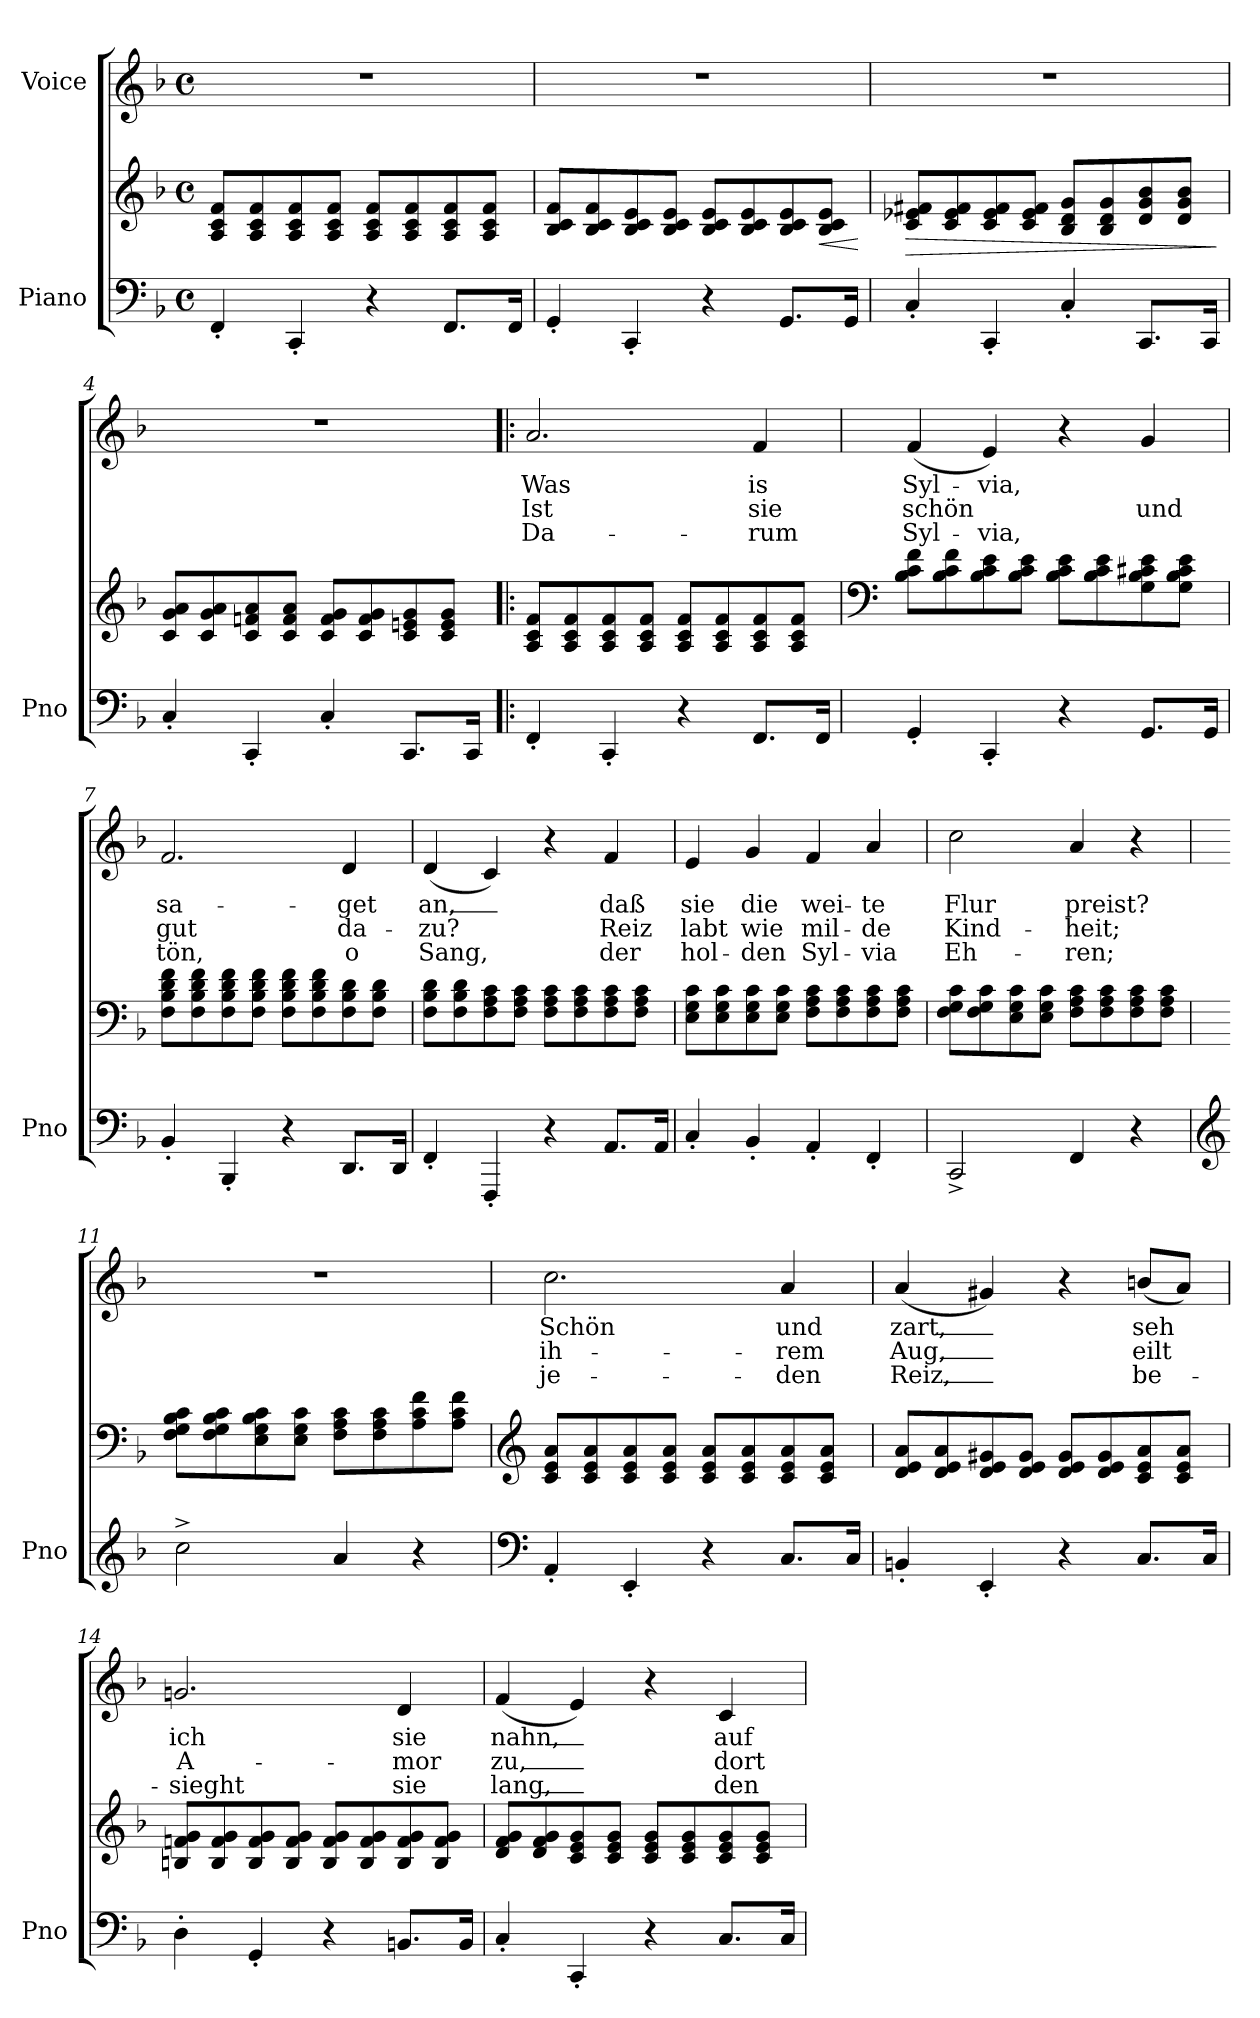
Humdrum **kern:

**kern	**kern	**dynam	**kern	**text	**text	**text
*part2	*part2	*part2	*part1	*part1	*part1	*part1
*staff3	*staff2	*staff2/3	*staff1	*staff1	*staff1	*staff1
*I"Piano	*	*	*I"Voice	*	*	*
*I'Pno	*	*	*	*	*	*
*clefF4	*clefG2	*	*clefG2	*	*	*
*k[b-]	*k[b-]	*	*k[b-]	*	*	*
*M4/4	*M4/4	*	*M4/4	*	*	*
*met(c)	*met(c)	*	*met(c)	*	*	*
=1	=1	=1	=1	=1	=1	=1
4FF'/	8A/ 8c/ 8f/L	.	1r	.	.	.
.	8A/ 8c/ 8f/	.	.	.	.	.
4CC'/	8A/ 8c/ 8f/	.	.	.	.	.
.	8A/ 8c/ 8f/J	.	.	.	.	.
4r	8A/ 8c/ 8f/L	.	.	.	.	.
.	8A/ 8c/ 8f/	.	.	.	.	.
8.FF/L	8A/ 8c/ 8f/	.	.	.	.	.
.	8A/ 8c/ 8f/J	.	.	.	.	.
16FF/Jk	.	.	.	.	.	.
=2	=2	=2	=2	=2	=2	=2
4GG'/	8B-/ 8c/ 8f/L	.	1r	.	.	.
.	8B-/ 8c/ 8f/	.	.	.	.	.
4CC'/	8B-/ 8c/ 8e/	.	.	.	.	.
.	8B-/ 8c/ 8e/J	.	.	.	.	.
4r	8B-/ 8c/ 8e/L	.	.	.	.	.
.	8B-/ 8c/ 8e/	.	.	.	.	.
8.GG/L	8B-/ 8c/ 8e/	.	.	.	.	.
!	!	!LO:HP:b	!	!	!	!
.	8B-/ 8c/ 8e/J	<	.	.	.	.
16GG/Jk	.	.	.	.	.	.
.	.	[	.	.	.	.
=3	=3	=3	=3	=3	=3	=3
!	!	!LO:HP:b	!	!	!	!
4C'/	8c/ 8e-X/ 8f#X/L	>	1r	.	.	.
.	8c/ 8e-/ 8f#/	.	.	.	.	.
4CC'/	8c/ 8e-/ 8f#/	.	.	.	.	.
.	8c/ 8e-/ 8f#/J	.	.	.	.	.
4C'/	8B-/ 8d/ 8g/L	.	.	.	.	.
.	8B-/ 8d/ 8g/	.	.	.	.	.
8.CC/L	8d/ 8g/ 8b-/	.	.	.	.	.
.	8d/ 8g/ 8b-/J	.	.	.	.	.
16CC/Jk	.	.	.	.	.	.
.	.	]	.	.	.	.
!!LO:LB:g=z
=4	=4	=4	=4	=4	=4	=4
4C'/	8c/ 8g/ 8a/L	.	1r	.	.	.
.	8c/ 8g/ 8a/	.	.	.	.	.
4CC'/	8c/ 8fn/ 8a/	.	.	.	.	.
.	8c/ 8f/ 8a/J	.	.	.	.	.
4C'/	8c/ 8f/ 8g/L	.	.	.	.	.
.	8c/ 8f/ 8g/	.	.	.	.	.
8.CC/L	8c/ 8en/ 8g/	.	.	.	.	.
.	8c/ 8e/ 8g/J	.	.	.	.	.
16CC/Jk	.	.	.	.	.	.
=5!|:	=5!|:	=5!|:	=5!|:	=5!|:	=5!|:	=5!|:
!	!	!	!	!LO:LY:b	!LO:LY:b	!LO:LY:b
4FF'/	8A/ 8c/ 8f/L	.	2.a/	Was	Ist	Da-
.	8A/ 8c/ 8f/	.	.	.	.	.
4CC'/	8A/ 8c/ 8f/	.	.	.	.	.
.	8A/ 8c/ 8f/J	.	.	.	.	.
4r	8A/ 8c/ 8f/L	.	.	.	.	.
.	8A/ 8c/ 8f/	.	.	.	.	.
!	!	!	!	!LO:LY:b	!LO:LY:b	!LO:LY:b
8.FF/L	8A/ 8c/ 8f/	.	4f/	is	sie	-rum
.	8A/ 8c/ 8f/J	.	.	.	.	.
16FF/Jk	.	.	.	.	.	.
=6	=6	=6	=6	=6	=6	=6
*	*clefF4	*	*	*	*	*
!	!	!	!	!LO:LY:b	!LO:LY:b	!LO:LY:b
4GG'/	8B-\ 8c\ 8f\L	.	(<4f/	Syl-	schön	Syl-
.	8B-\ 8c\ 8f\	.	.	.	.	.
!	!	!	!	!LO:LY:b	!	!LO:LY:b
4CC'/	8B-\ 8c\ 8e\	.	4e/)	-via,	.	-via,
.	8B-\ 8c\ 8e\J	.	.	.	.	.
4r	8B-\ 8c\ 8e\L	.	4r	.	.	.
.	8B-\ 8c\ 8e\	.	.	.	.	.
!	!	!	!	!	!LO:LY:b	!
8.GG/L	8G\ 8B-\ 8c#X\ 8e\	.	4g/	.	und	.
.	8G\ 8B-\ 8c#\ 8e\J	.	.	.	.	.
16GG/Jk	.	.	.	.	.	.
!!LO:LB:g=z
=7	=7	=7	=7	=7	=7	=7
!	!	!	!	!LO:LY:b	!LO:LY:b	!LO:LY:b
4BB-'/	8F\ 8B-\ 8d\ 8f\L	.	2.f/	sa-	gut	tön,
.	8F\ 8B-\ 8d\ 8f\	.	.	.	.	.
4BBB-'/	8F\ 8B-\ 8d\ 8f\	.	.	.	.	.
.	8F\ 8B-\ 8d\ 8f\J	.	.	.	.	.
4r	8F\ 8B-\ 8d\ 8f\L	.	.	.	.	.
.	8F\ 8B-\ 8d\ 8f\	.	.	.	.	.
!	!	!	!	!LO:LY:b	!LO:LY:b	!LO:LY:b
8.DD/L	8F\ 8B-\ 8d\	.	4d/	-get	da-	o
.	8F\ 8B-\ 8d\J	.	.	.	.	.
16DD/Jk	.	.	.	.	.	.
=8	=8	=8	=8	=8	=8	=8
!	!	!	!	!LO:LY:b	!LO:LY:b	!LO:LY:b
4FF'/	8F\ 8B-\ 8d\L	.	(<4d/	an,_	zu?	Sang,
.	8F\ 8B-\ 8d\	.	.	.	.	.
4FFF'/	8F\ 8A\ 8c\	.	4c/)	.	.	.
.	8F\ 8A\ 8c\J	.	.	.	.	.
4r	8F\ 8A\ 8c\L	.	4r	.	.	.
.	8F\ 8A\ 8c\	.	.	.	.	.
!	!	!	!	!LO:LY:b	!LO:LY:b	!LO:LY:b
8.AA/L	8F\ 8A\ 8c\	.	4f/	daß	Reiz	der
.	8F\ 8A\ 8c\J	.	.	.	.	.
16AA/Jk	.	.	.	.	.	.
=9	=9	=9	=9	=9	=9	=9
!	!	!	!	!LO:LY:b	!LO:LY:b	!LO:LY:b
4C'/	8E\ 8G\ 8c\L	.	4e/	sie	labt	hol-
.	8E\ 8G\ 8c\	.	.	.	.	.
!	!	!	!	!LO:LY:b	!LO:LY:b	!LO:LY:b
4BB-'/	8E\ 8G\ 8c\	.	4g/	die	wie	-den
.	8E\ 8G\ 8c\J	.	.	.	.	.
!	!	!	!	!LO:LY:b	!LO:LY:b	!LO:LY:b
4AA'/	8F\ 8A\ 8c\L	.	4f/	wei-	mil-	Syl-
.	8F\ 8A\ 8c\	.	.	.	.	.
!	!	!	!	!LO:LY:b	!LO:LY:b	!LO:LY:b
4FF'/	8F\ 8A\ 8c\	.	4a/	-te	-de	-via
.	8F\ 8A\ 8c\J	.	.	.	.	.
!!LO:PB:g=z
=10	=10	=10	=10	=10	=10	=10
!	!	!	!	!LO:LY:b	!LO:LY:b	!LO:LY:b
2CC^/	8F\ 8G\ 8c\L	.	2cc\	Flur	Kind-	Eh-
.	8F\ 8G\ 8c\	.	.	.	.	.
.	8E\ 8G\ 8c\	.	.	.	.	.
.	8E\ 8G\ 8c\J	.	.	.	.	.
!	!	!	!	!LO:LY:b	!LO:LY:b	!LO:LY:b
4FF/	8F\ 8A\ 8c\L	.	4a/	preist?	-heit;	-ren;
.	8F\ 8A\ 8c\	.	.	.	.	.
4r	8F\ 8A\ 8c\	.	4r	.	.	.
.	8F\ 8A\ 8c\J	.	.	.	.	.
=11	=11	=11	=11	=11	=11	=11
*clefG2	*	*	*	*	*	*
2cc^\	8F\ 8G\ 8B-\ 8c\L	.	1r	.	.	.
.	8F\ 8G\ 8B-\ 8c\	.	.	.	.	.
.	8E\ 8G\ 8B-\ 8c\	.	.	.	.	.
.	8E\ 8G\ 8c\J	.	.	.	.	.
4a/	8F\ 8A\ 8c\L	.	.	.	.	.
.	8F\ 8A\ 8c\	.	.	.	.	.
4r	8A\ 8c\ 8f\	.	.	.	.	.
.	8A\ 8c\ 8f\J	.	.	.	.	.
=12	=12	=12	=12	=12	=12	=12
*clefF4	*clefG2	*	*	*	*	*
!	!	!	!	!LO:LY:b	!LO:LY:b	!LO:LY:b
4AA'/	8c/ 8e/ 8a/L	.	2.cc\	Schön	ih-	je-
.	8c/ 8e/ 8a/	.	.	.	.	.
4EE'/	8c/ 8e/ 8a/	.	.	.	.	.
.	8c/ 8e/ 8a/J	.	.	.	.	.
4r	8c/ 8e/ 8a/L	.	.	.	.	.
.	8c/ 8e/ 8a/	.	.	.	.	.
!	!	!	!	!LO:LY:b	!LO:LY:b	!LO:LY:b
8.C/L	8c/ 8e/ 8a/	.	4a/	und	-rem	-den
.	8c/ 8e/ 8a/J	.	.	.	.	.
16C/Jk	.	.	.	.	.	.
!!LO:LB:g=z
=13	=13	=13	=13	=13	=13	=13
!	!	!	!	!LO:LY:b	!LO:LY:b	!LO:LY:b
4BBn'/	8d/ 8e/ 8a/L	.	(<4a/	zart,_	Aug,_	Reiz,_
.	8d/ 8e/ 8a/	.	.	.	.	.
4EE'/	8d/ 8e/ 8g#X/	.	4g#X/)	.	.	.
.	8d/ 8e/ 8g#/J	.	.	.	.	.
4r	8d/ 8e/ 8g#/L	.	4r	.	.	.
.	8d/ 8e/ 8g#/	.	.	.	.	.
!	!	!	!	!LO:LY:b	!LO:LY:b	!LO:LY:b
8.C/L	8c/ 8e/ 8a/	.	(<8bn/L	seh	eilt	be-
.	8c/ 8e/ 8a/J	.	8a/J)	.	.	.
16C/Jk	.	.	.	.	.	.
=14	=14	=14	=14	=14	=14	=14
!	!	!	!	!LO:LY:b	!LO:LY:b	!LO:LY:b
4D'\	8Bn/ 8fn/ 8g/L	.	2.gn/	ich	A-	-sieght
.	8B/ 8f/ 8g/	.	.	.	.	.
4GG'/	8B/ 8f/ 8g/	.	.	.	.	.
.	8B/ 8f/ 8g/J	.	.	.	.	.
4r	8B/ 8f/ 8g/L	.	.	.	.	.
.	8B/ 8f/ 8g/	.	.	.	.	.
!	!	!	!	!LO:LY:b	!LO:LY:b	!LO:LY:b
8.BBn/L	8B/ 8f/ 8g/	.	4d/	sie	-mor	sie
.	8B/ 8f/ 8g/J	.	.	.	.	.
16BB/Jk	.	.	.	.	.	.
=15	=15	=15	=15	=15	=15	=15
!	!	!	!	!LO:LY:b	!LO:LY:b	!LO:LY:b
4C'/	8d/ 8f/ 8g/L	.	(<4f/	nahn,_	zu,_	lang,_
.	8d/ 8f/ 8g/	.	.	.	.	.
4CC'/	8c/ 8e/ 8g/	.	4e/)	.	.	.
.	8c/ 8e/ 8g/J	.	.	.	.	.
4r	8c/ 8e/ 8g/L	.	4r	.	.	.
.	8c/ 8e/ 8g/	.	.	.	.	.
!	!	!	!	!LO:LY:b	!LO:LY:b	!LO:LY:b
8.C/L	8c/ 8e/ 8g/	.	4c/	auf	dort	den
.	8c/ 8e/ 8g/J	.	.	.	.	.
16C/Jk	.	.	.	.	.	.
=	=	=	=	=	=	=
*-	*-	*-	*-	*-	*-	*-
